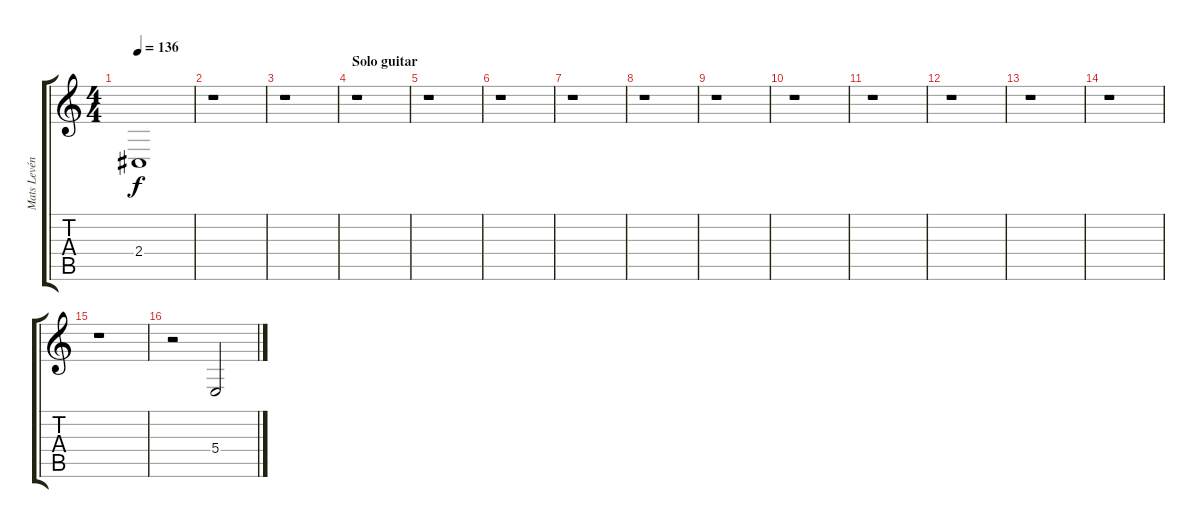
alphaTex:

\track ("Mats Levén" "Mats Levén") {instrument oboe}
\staff {score tabs}
\tuning (Db4 Ab3 E3 B2 Gb2 Db2) {hide}
\ts (4 4)
\tempo 136
\clef g2
\ks c
2.4{t}.1{dy f} |
r.1 |
r.1 |
\section ("" "Solo guitar")
r.1 |
r.1 |
r.1 |
r.1 |
r.1 |
r.1 |
r.1 |
r.1 |
r.1 |
r.1 |
r.1 |
r.1 |
r.2{volume 16} 5.4.2
